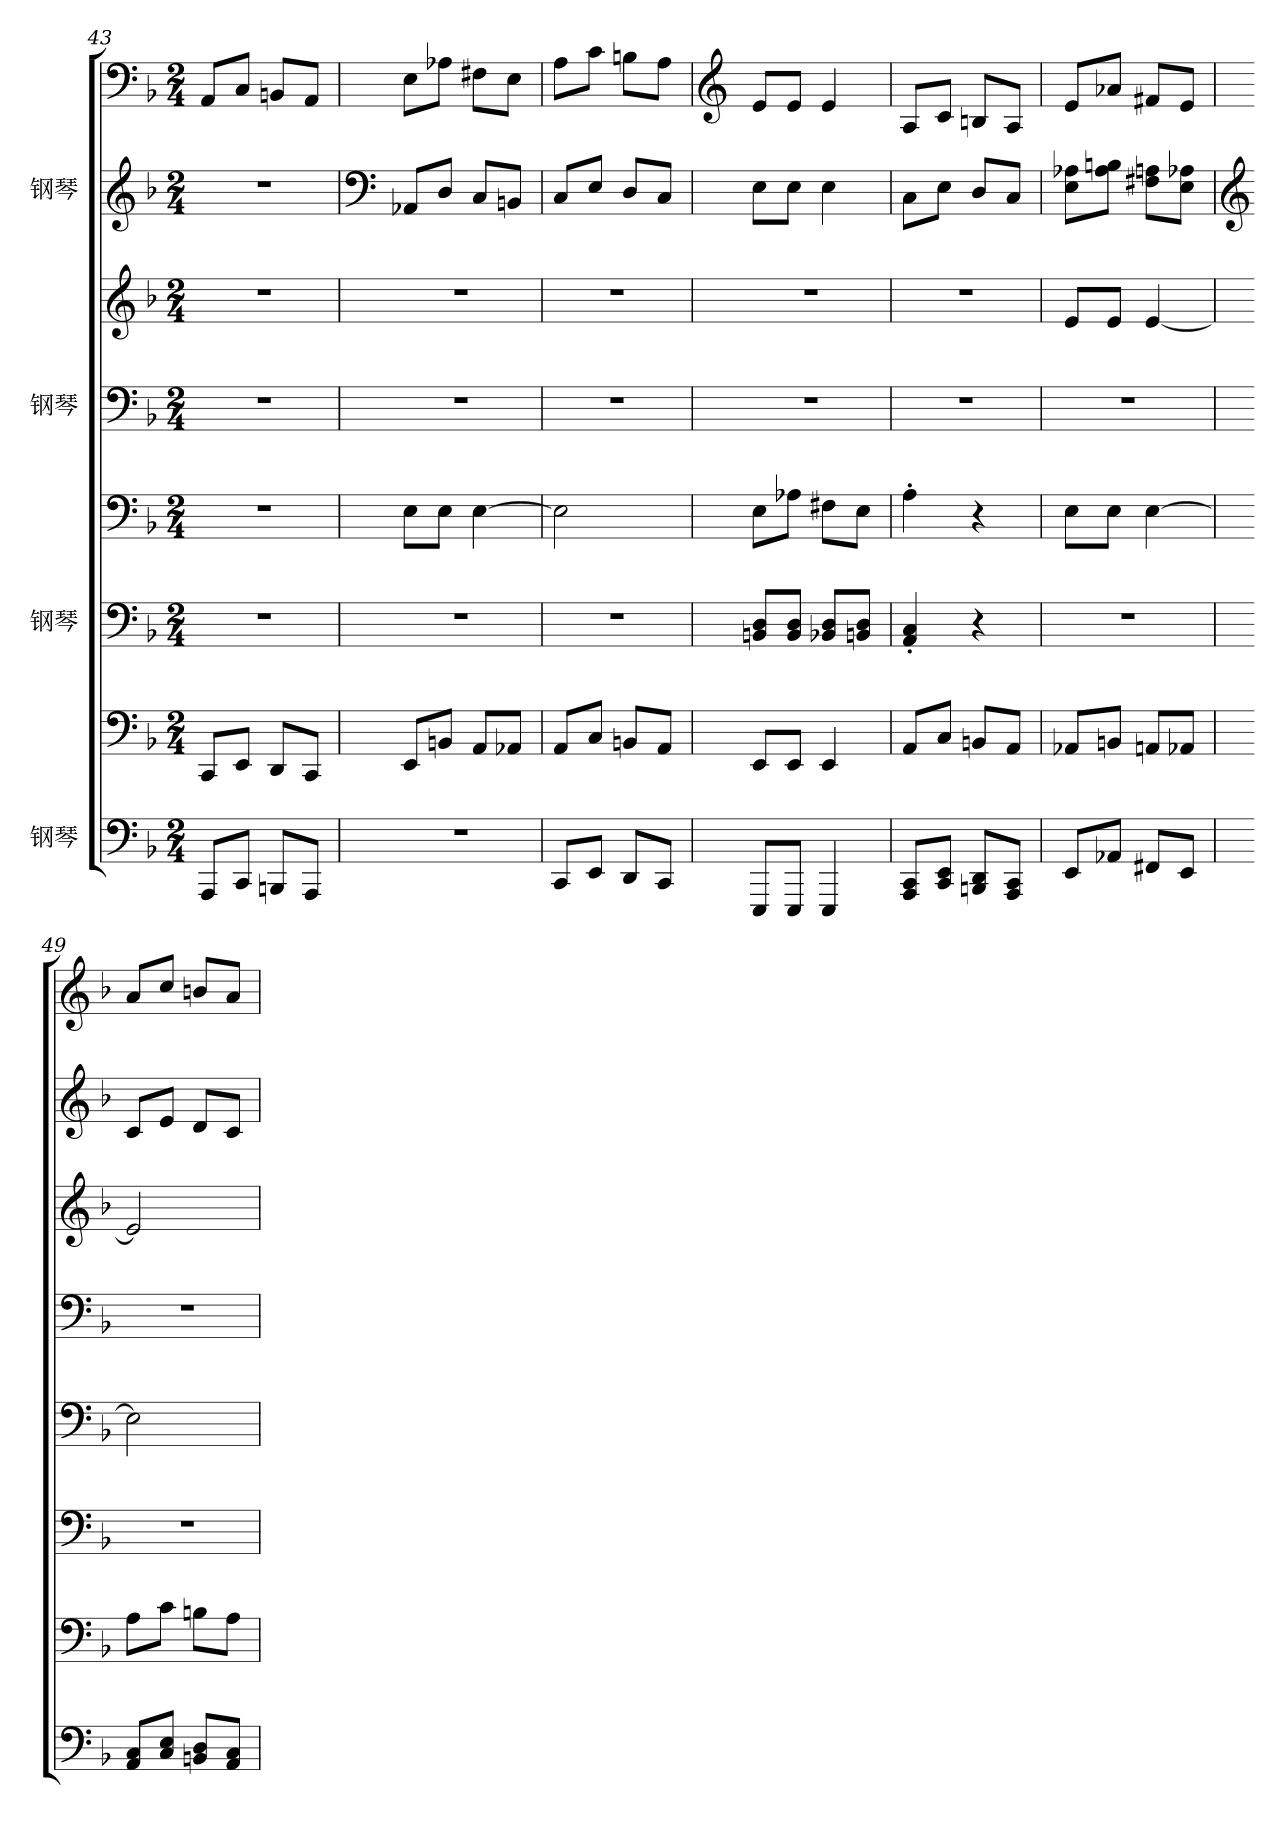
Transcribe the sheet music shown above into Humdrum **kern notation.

**kern	**kern	**kern	**kern	**kern	**kern	**kern	**kern
*part4	*part4	*part3	*part3	*part2	*part2	*part1	*part1
*staff8	*staff7	*staff6	*staff5	*staff4	*staff3	*staff2	*staff1
*I"钢琴	*	*I"钢琴	*	*I"钢琴	*	*I"钢琴	*
*clefF4	*clefF4	*clefF4	*clefF4	*clefF4	*clefG2	*clefG2	*clefF4
*k[b-]	*k[b-]	*k[b-]	*k[b-]	*k[b-]	*k[b-]	*k[b-]	*k[b-]
*M2/4	*M2/4	*M2/4	*M2/4	*M2/4	*M2/4	*M2/4	*M2/4
*MM136	*MM136	*MM136	*MM136	*MM136	*MM136	*MM136	*MM136
=43	=43	=43	=43	=43	=43	=43	=43
8AAA/L	8CC/L	2r	2r	2r	2r	2r	8AA/L
8CC/J	8EE/J	.	.	.	.	.	8C/J
8BBBn/L	8DD/L	.	.	.	.	.	8BBn/L
8AAA/J	8CC/J	.	.	.	.	.	8AA/J
=44	=44	=44	=44	=44	=44	=44	=44
*	*	*	*	*	*	*clefF4	*
2r	8EE/L	2r	8E\L	2r	2r	8AA-X/L	8E\L
.	8BBn/J	.	8E\J	.	.	8D/J	8A-X\J
.	8AA/L	.	[4E\	.	.	8C/L	8F#X\L
.	8AA-X/J	.	.	.	.	8BBn/J	8E\J
=45	=45	=45	=45	=45	=45	=45	=45
8CC/L	8AA/L	2r	2E\]	2r	2r	8C/L	8A\L
8EE/J	8C/J	.	.	.	.	8E/J	8c\J
8DD/L	8BBn/L	.	.	.	.	8D/L	8Bn\L
8CC/J	8AA/J	.	.	.	.	8C/J	8A\J
=46	=46	=46	=46	=46	=46	=46	=46
*	*	*	*	*	*	*	*clefG2
8EEE/L	8EE/L	8BBn/ 8D/L	8E\L	2r	2r	8E\L	8e/L
8EEE/J	8EE/J	8BB/ 8D/J	8A-X\J	.	.	8E\J	8e/J
4EEE/	4EE/	8BB-X/ 8D/L	8F#X\L	.	.	4E\	4e/
.	.	8BBn/ 8D/J	8E\J	.	.	.	.
=47	=47	=47	=47	=47	=47	=47	=47
8AAA/ 8CC/L	8AA/L	4AA/' 4C/'	4A'\	2r	2r	8C\L	8A/L
8CC/ 8EE/J	8C/J	.	.	.	.	8E\J	8c/J
8BBBn/ 8DD/L	8BBn/L	4r	4r	.	.	8D/L	8Bn/L
8AAA/ 8CC/J	8AA/J	.	.	.	.	8C/J	8A/J
!!LO:PB:g=z
=48	=48	=48	=48	=48	=48	=48	=48
8EE/L	8AA-X/L	2r	8E\L	2r	8e/L	8E\ 8A-X\L	8e/L
8AA-X/J	8BBn/J	.	8E\J	.	8e/J	8A-\ 8Bn\J	8a-X/J
8FF#X/L	8AAn/L	.	[4E\	.	[4e/	8F#X\ 8An\L	8f#X/L
8EE/J	8AA-X/J	.	.	.	.	8E\ 8A-X\J	8e/J
=49	=49	=49	=49	=49	=49	=49	=49
*	*	*	*	*	*	*clefG2	*
8AA/ 8C/L	8A\L	2r	2E\]	2r	2e/]	8c/L	8a/L
8C/ 8E/J	8c\J	.	.	.	.	8e/J	8cc/J
8BBn/ 8D/L	8Bn\L	.	.	.	.	8d/L	8bn/L
8AA/ 8C/J	8A\J	.	.	.	.	8c/J	8a/J
=	=	=	=	=	=	=	=
*-	*-	*-	*-	*-	*-	*-	*-
